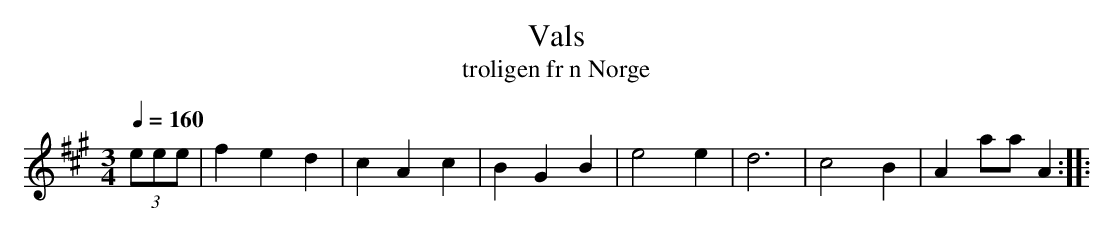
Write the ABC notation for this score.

X:1
T:Vals
T:troligen fr n Norge
M:3/4
L:1/4
K:A
Q:160
(3e/e/e/ | f e d | c A c | B G B | e2 e | d3 | c2 B | A a/a/ A ::
